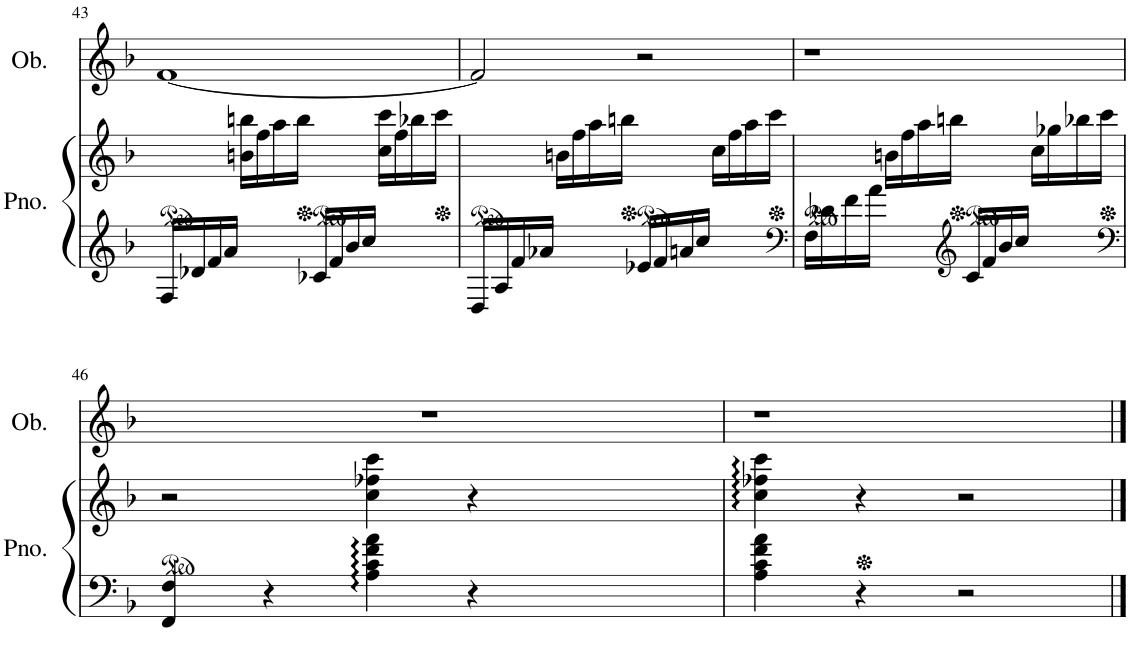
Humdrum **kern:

**kern	**kern	**kern
*part2	*part2	*part1
*staff3	*staff2	*staff1
*I"Piano	*	*I"Oboe
*I'Pno.	*	*I'Ob.
!!LO:PB:g=z
*clefG2	*clefG2	*clefG2
*k[b-]	*k[b-]	*k[b-]
*F:	*F:	*F:
*M4/4	*M4/4	*M4/4
*met(c)	*met(c)	*met(c)
=43	=43	=43
16F/LL	4ryy	[1f
16d-X/	.	.
16f/	.	.
16a/JJ	.	.
4ryy	16bn\ 16bbn\LL	.
.	16ff\	.
.	16aa\	.
.	16bb\JJ	.
16c-X/LL	4ryy	.
16f/	.	.
16b-/	.	.
16cc/JJ	.	.
4ryy	16cc\ 16ccc\LL	.
.	16ff\	.
.	16bb-X\	.
.	16ccc\JJ	.
=44	=44	=44
16D/LL	4ryy	2f/]
16A/	.	.
16f/	.	.
16a-X/JJ	.	.
4ryy	16bn\LL	.
.	16ff\	.
.	16aa\	.
.	16bbn\JJ	.
16e-X/LL	4ryy	2r
16f/	.	.
16an/	.	.
16cc/JJ	.	.
4ryy	16cc\LL	.
.	16ff\	.
.	16aa\	.
.	16ccc\JJ	.
=45	=45	=45
*clefF4	*	*
16F\LL	4ryy	1r
16d-X\	.	.
16f\	.	.
16a\JJ	.	.
4ryy	16bn\LL	.
.	16ff\	.
.	16aa\	.
.	16bbn\JJ	.
*clefG2	*	*
16c/LL	4ryy	.
16f/	.	.
16b-/	.	.
16cc/JJ	.	.
4ryy	16cc\LL	.
.	16gg-X\	.
.	16bb-X\	.
.	16ccc\JJ	.
!!LO:LB:g=z
=46	=46	=46
*clefF4	*	*
4FF/ 4F/	2r	1r
4r	.	.
4A\:: 4c\:: 4f\:: 4a\::	4cc\ 4ff-X\ 4ccc\	.
4r	4r	.
2ryy	2ryy	2ryy
=47	=47	=47
4A\ 4c\ 4f\ 4a\	4cc\:: 4ff-X\:: 4ccc\::	1r
4r	4r	.
2r	2r	.
==	==	==
*-	*-	*-
